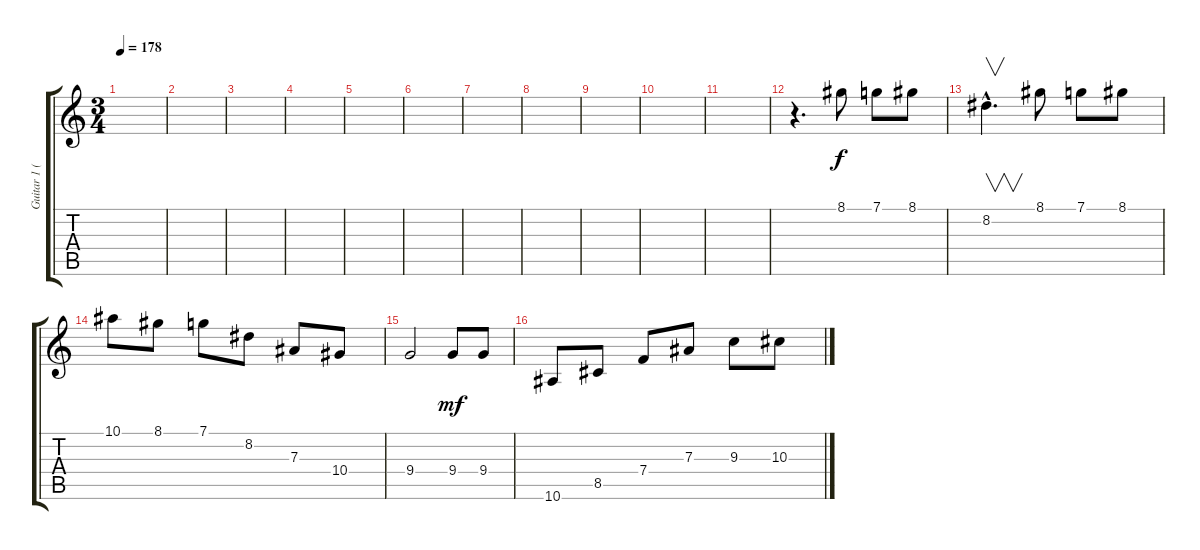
\track ("Guitar 1 (Lead)" "Guitar 1 (") {instrument distortionguitar}
\staff {score tabs}
\tuning (C4 G3 Eb3 Bb2 F2 C2) {hide}
\ts (3 4)
\tempo 178
\clef g2
\ks c
|
|
|
|
|
|
|
|
|
|
|
r.4{d} 8.1.8 7.1.8 8.1.8 |
8.2{hac}.4{v d} 8.1.8 7.1.8 8.1.8 |
10.1.8 8.1.8 7.1.8 8.2.8 7.3.8 10.4.8 |
9.4.2{dy f} 9.4.8{dy mf} 9.4.8 |
10.6.8 8.5.8 7.4.8 7.3.8 9.3.8 10.3.8
